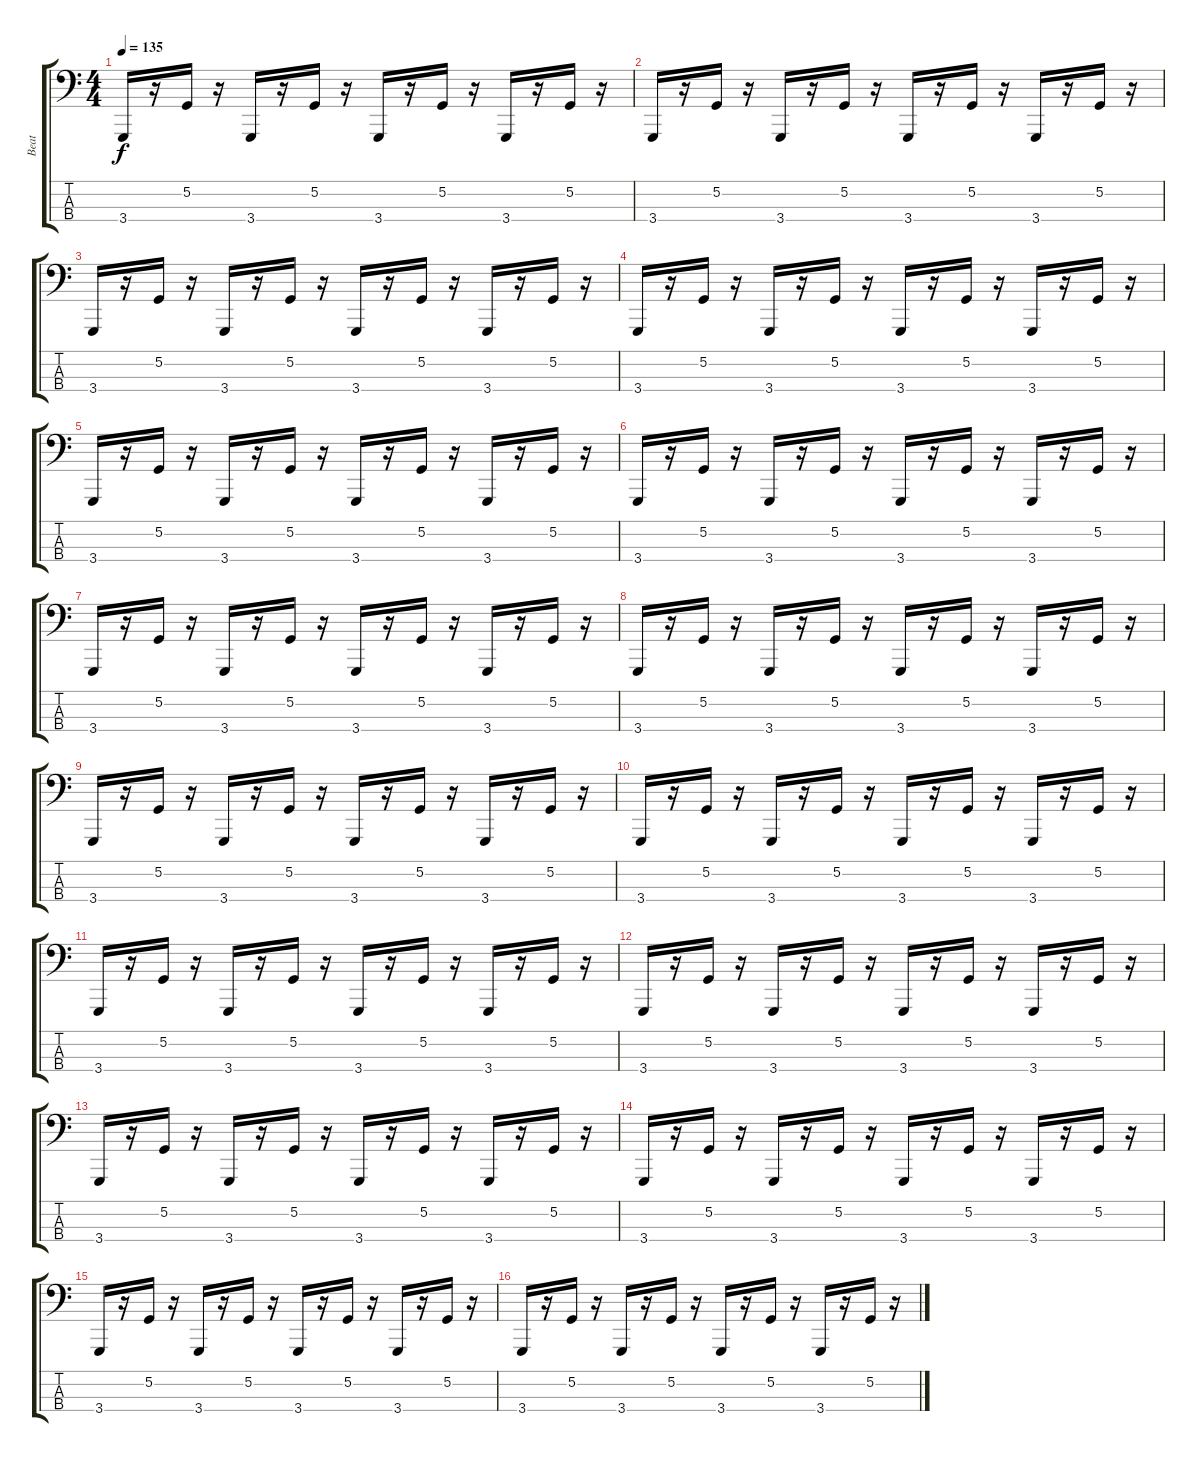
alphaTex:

\track ("Beat" "Beat") {instrument lead2sawtooth}
\staff {score tabs}
\tuning (G2 D2 A1 E1) {hide}
\ts (4 4)
\tempo 135
\clef f4
\ks c
3.4.16{dy f} r.16 5.2.16 r.16 3.4.16 r.16 5.2.16 r.16 3.4.16 r.16 5.2.16 r.16 3.4.16 r.16 5.2.16 r.16 |
3.4.16 r.16 5.2.16 r.16 3.4.16 r.16 5.2.16 r.16 3.4.16 r.16 5.2.16 r.16 3.4.16 r.16 5.2.16 r.16 |
3.4.16 r.16 5.2.16 r.16 3.4.16 r.16 5.2.16 r.16 3.4.16 r.16 5.2.16 r.16 3.4.16 r.16 5.2.16 r.16 |
3.4.16 r.16 5.2.16 r.16 3.4.16 r.16 5.2.16 r.16 3.4.16 r.16 5.2.16 r.16 3.4.16 r.16 5.2.16 r.16 |
3.4.16 r.16 5.2.16 r.16 3.4.16 r.16 5.2.16 r.16 3.4.16 r.16 5.2.16 r.16 3.4.16 r.16 5.2.16 r.16 |
3.4.16 r.16 5.2.16 r.16 3.4.16 r.16 5.2.16 r.16 3.4.16 r.16 5.2.16 r.16 3.4.16 r.16 5.2.16 r.16 |
3.4.16 r.16 5.2.16 r.16 3.4.16 r.16 5.2.16 r.16 3.4.16 r.16 5.2.16 r.16 3.4.16 r.16 5.2.16 r.16 |
3.4.16 r.16 5.2.16 r.16 3.4.16 r.16 5.2.16 r.16 3.4.16 r.16 5.2.16 r.16 3.4.16 r.16 5.2.16 r.16 |
3.4.16 r.16 5.2.16 r.16 3.4.16 r.16 5.2.16 r.16 3.4.16 r.16 5.2.16 r.16 3.4.16 r.16 5.2.16 r.16 |
3.4.16 r.16 5.2.16 r.16 3.4.16 r.16 5.2.16 r.16 3.4.16 r.16 5.2.16 r.16 3.4.16 r.16 5.2.16 r.16 |
3.4.16 r.16 5.2.16 r.16 3.4.16 r.16 5.2.16 r.16 3.4.16 r.16 5.2.16 r.16 3.4.16 r.16 5.2.16 r.16 |
3.4.16 r.16 5.2.16 r.16 3.4.16 r.16 5.2.16 r.16 3.4.16 r.16 5.2.16 r.16 3.4.16 r.16 5.2.16 r.16 |
3.4.16 r.16 5.2.16 r.16 3.4.16 r.16 5.2.16 r.16 3.4.16 r.16 5.2.16 r.16 3.4.16 r.16 5.2.16 r.16 |
3.4.16 r.16 5.2.16 r.16 3.4.16 r.16 5.2.16 r.16 3.4.16 r.16 5.2.16 r.16 3.4.16 r.16 5.2.16 r.16 |
3.4.16 r.16 5.2.16 r.16 3.4.16 r.16 5.2.16 r.16 3.4.16 r.16 5.2.16 r.16 3.4.16 r.16 5.2.16 r.16 |
3.4.16 r.16 5.2.16 r.16 3.4.16 r.16 5.2.16 r.16 3.4.16 r.16 5.2.16 r.16 3.4.16 r.16 5.2.16 r.16
